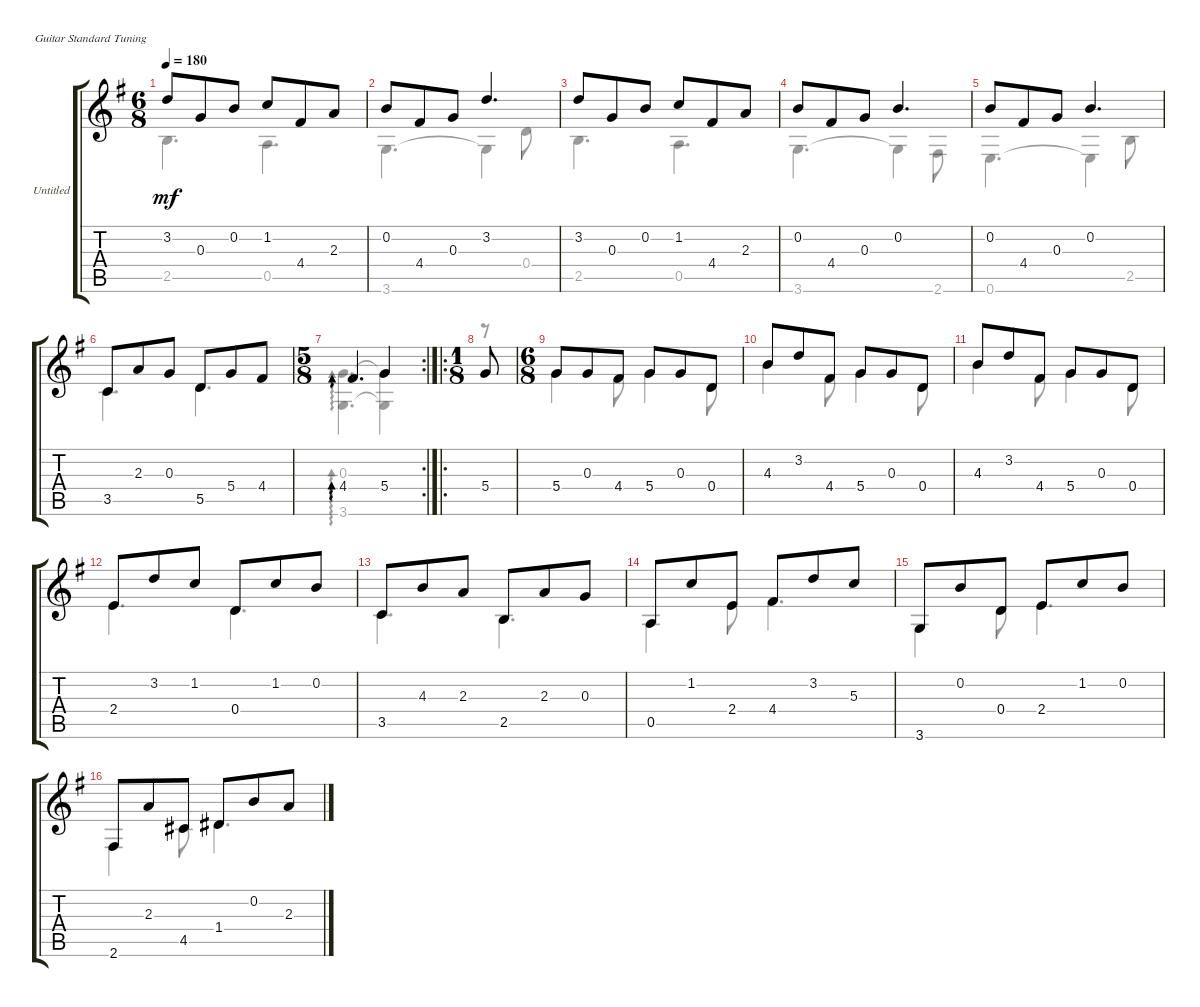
\bracketExtendMode groupsimilarinstruments
\firstSystemTrackNameOrientation horizontal
\otherSystemsTrackNameOrientation horizontal
\track ("Untitled" "Untitled") {instrument acousticguitarnylon}
\staff {score tabs}
\tuning (E4 B3 G3 D3 A2 E2)
\voice
\ts (6 8)
\tempo 180
\clef g2
\ks eminor
3.2.8{dy mf} 0.3.8 0.2.8 1.2.8 4.4.8 2.3.8 |
0.2.8 4.4.8 0.3.8 3.2.4{d} |
3.2.8 0.3.8 0.2.8 1.2.8 4.4.8 2.3.8 |
0.2.8 4.4.8 0.3.8 0.2.4{d} |
0.2.8 4.4.8 0.3.8 0.2.4{d} |
3.5.8 2.3.8 0.3.8 5.5.8 5.4.8 4.4.8 |
\rc 2
\ts (5 8)
4.4.4{d ad 0} 5.4.4 |
\ro
\ts (1 8)
5.4.8 |
\ts (6 8)
5.4.8 0.3.8 4.4.8 5.4.8 0.3.8 0.4.8 |
4.3.8 3.2.8 4.4.8 5.4.8 0.3.8 0.4.8 |
4.3.8 3.2.8 4.4.8 5.4.8 0.3.8 0.4.8 |
2.4.8 3.2.8 1.2.8 0.4.8 1.2.8 0.2.8 |
3.5.8 4.3.8 2.3.8 2.5.8 2.3.8 0.3.8 |
0.5.8 1.2.8 2.4.8 4.4.8 3.2.8 5.3.8 |
3.6.8 0.2.8 0.4.8 2.4.8 1.2.8 0.2.8 |
2.6.8 2.3.8 4.5.8 1.4.8 0.2.8 2.3.8
\voice
\clef g2
\ottava regular
\simile none
\ks eminor
2.5.4{d dy mf} 0.5.4{d} |
3.6.4{d} 3.6{t}.4 0.4.8 |
2.5.4{d} 0.5.4{d} |
3.6.4{d} 3.6{t}.4 2.6.8 |
0.6.4{d} 0.6{t}.4 2.5.8 |
3.5.4{d} 5.5.4{d} |
(0.3 3.6).4{d ad 0} (0.3{t} 3.6{t}).4 |
r.8 |
5.4.4 4.4.8 5.4.4 0.4.8 |
4.3.4 4.4.8 5.4.4 0.4.8 |
4.3.4 4.4.8 5.4.4 0.4.8 |
2.4.4{d} 0.4.4{d} |
3.5.4{d} 2.5.4{d} |
0.5.4 2.4.8 4.4.4{d} |
3.6.4 0.4.8 2.4.4{d} |
2.6.4 4.5.8 1.4.4{d}
